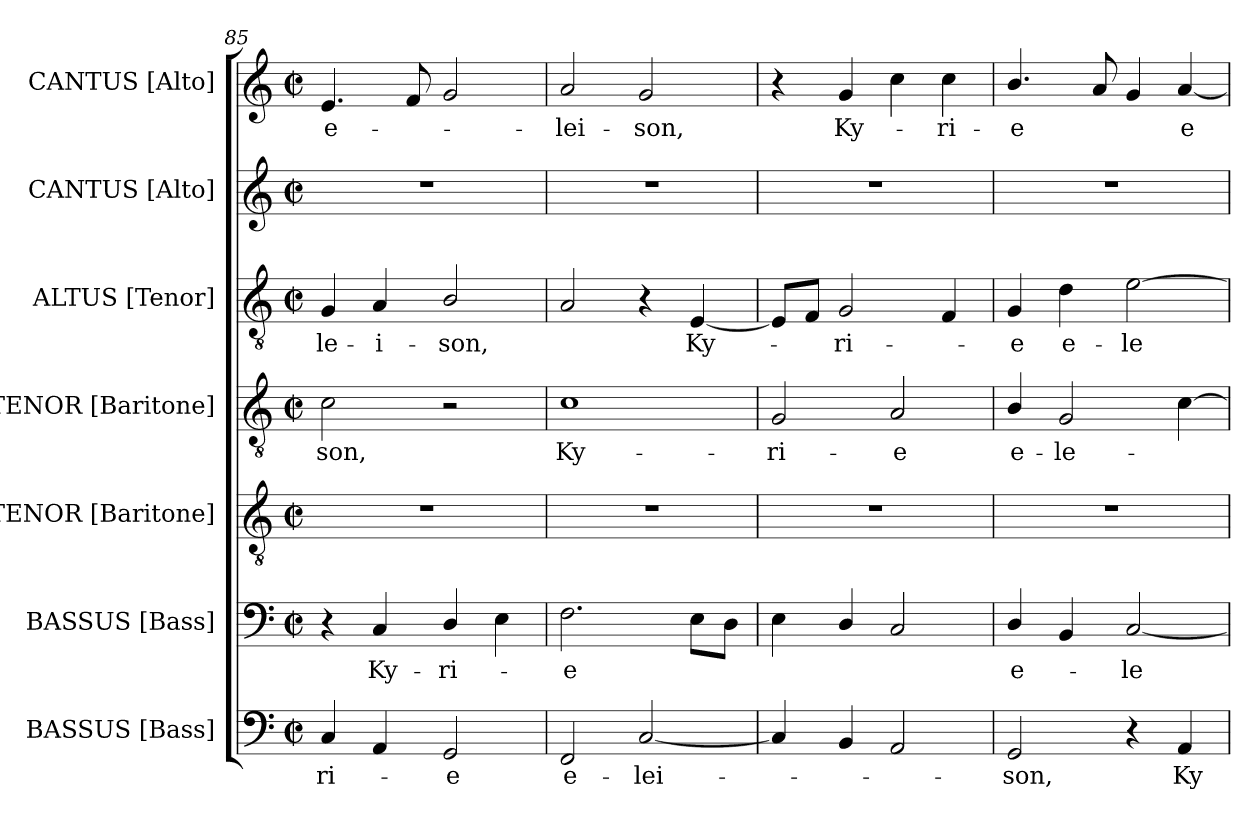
**kern	**text	**kern	**text	**kern	**kern	**text	**kern	**text	**kern	**kern	**text
*part7	*part7	*part6	*part6	*part5	*part4	*part4	*part3	*part3	*part2	*part1	*part1
*staff7	*staff7	*staff6	*staff6	*staff5	*staff4	*staff4	*staff3	*staff3	*staff2	*staff1	*staff1
*I"BASSUS [Bass]	*	*I"BASSUS [Bass]	*	*I"TENOR [Baritone]	*I"TENOR [Baritone]	*	*I"ALTUS [Tenor]	*	*I"CANTUS [Alto]	*I"CANTUS [Alto]	*
*I'B.	*	*I'B.	*	*I'Bar.	*I'Bar.	*	*I'T.	*	*I'A.	*I'A.	*
*clefF4	*	*clefF4	*	*clefGv2	*clefGv2	*	*clefGv2	*	*clefG2	*clefG2	*
*	*	*	*	*ITrd7c12	*ITrd7c12	*	*ITrd7c12	*	*	*	*
*k[]	*	*k[]	*	*k[]	*k[]	*	*k[]	*	*k[]	*k[]	*
*C:	*	*C:	*	*C:	*C:	*	*C:	*	*C:	*C:	*
*M2/2	*	*M2/2	*	*M2/2	*M2/2	*	*M2/2	*	*M2/2	*M2/2	*
*met(c|)	*	*met(c|)	*	*met(c|)	*met(c|)	*	*met(c|)	*	*met(c|)	*met(c|)	*
=85	=85	=85	=85	=85	=85	=85	=85	=85	=85	=85	=85
!	!LO:LY:b:color=#000000	!	!	!	!	!	!	!	!	!	!
!	!	!	!	!	!	!LO:LY:b:color=#000000	!	!	!	!	!
!	!	!	!	!	!	!	!	!LO:LY:b:color=#000000	!	!	!
!	!	!	!	!	!	!	!	!	!	!	!LO:LY:b:color=#000000
4Ci/	-ri-	4r	.	1r	2Ci\	-son,	4GGi/	-le-	1r	4.ei/	e-
!	!	!	!LO:LY:b:color=#000000	!	!	!	!	!	!	!	!
!	!	!	!	!	!	!	!	!LO:LY:b:color=#000000	!	!	!
4AAi/	.	4Ci/	Ky-	.	.	.	4AAi/	-i-	.	.	.
.	.	.	.	.	.	.	.	.	.	8fi/	.
!	!LO:LY:b:color=#000000	!	!	!	!	!	!	!	!	!	!
!	!	!	!LO:LY:b:color=#000000	!	!	!	!	!	!	!	!
!	!	!	!	!	!	!	!	!LO:LY:b:color=#000000	!	!	!
2GGi/	-e	4Di/	-ri-	.	2r	.	2BBi/	-son,	.	2gi/	.
.	.	4Ei\	.	.	.	.	.	.	.	.	.
=86	=86	=86	=86	=86	=86	=86	=86	=86	=86	=86	=86
!	!LO:LY:b:color=#000000	!	!	!	!	!	!	!	!	!	!
!	!	!	!LO:LY:b:color=#000000	!	!	!	!	!	!	!	!
!	!	!	!	!	!	!LO:LY:b:color=#000000	!	!	!	!	!
!	!	!	!	!	!	!	!	!	!	!	!LO:LY:b:color=#000000
2FFi/	e-	2.Fi\	-e	1r	1Ci	Ky-	2AAi/	.	1r	2ai/	-lei-
!	!LO:LY:b:color=#000000	!	!	!	!	!	!	!	!	!	!
!	!	!	!	!	!	!	!	!	!	!	!LO:LY:b:color=#000000
[<2Ci/	-lei-	.	.	.	.	.	4r	.	.	2gi/	-son,
!	!	!	!	!	!	!	!	!LO:LY:b:color=#000000	!	!	!
.	.	8Ei\L	.	.	.	.	[<4EEi/	Ky-	.	.	.
.	.	8Di\J	.	.	.	.	.	.	.	.	.
=87	=87	=87	=87	=87	=87	=87	=87	=87	=87	=87	=87
!	!	!	!	!	!	!LO:LY:b:color=#000000	!	!	!	!	!
4Ci/]	.	4Ei\	.	1r	2GGi/	-ri-	8EEi/L]	.	1r	4r	.
.	.	.	.	.	.	.	8FFi/J	.	.	.	.
!	!	!	!	!	!	!	!	!LO:LY:b:color=#000000	!	!	!
!	!	!	!	!	!	!	!	!	!	!	!LO:LY:b:color=#000000
4BBi/	.	4Di/	.	.	.	.	2GGi/	-ri-	.	4gi/	Ky-
!	!	!	!	!	!	!LO:LY:b:color=#000000	!	!	!	!	!
2AAi/	.	2Ci/	.	.	2AAi/	-e	.	.	.	4cci\	.
!	!	!	!	!	!	!	!	!	!	!	!LO:LY:b:color=#000000
.	.	.	.	.	.	.	4FFi/	.	.	4cci\	-ri-
!!LO:PB:g=z
=88	=88	=88	=88	=88	=88	=88	=88	=88	=88	=88	=88
!	!LO:LY:b:color=#000000	!	!	!	!	!	!	!	!	!	!
!	!	!	!LO:LY:b:color=#000000	!	!	!	!	!	!	!	!
!	!	!	!	!	!	!LO:LY:b:color=#000000	!	!	!	!	!
!	!	!	!	!	!	!	!	!LO:LY:b:color=#000000	!	!	!
!	!	!	!	!	!	!	!	!	!	!	!LO:LY:b:color=#000000
2GGi/	-son,	4Di/	e-	1r	4BBi/	e-	4GGi/	-e	1r	4.bi/	-e
!	!	!	!	!	!	!LO:LY:b:color=#000000	!	!	!	!	!
!	!	!	!	!	!	!	!	!LO:LY:b:color=#000000	!	!	!
.	.	4BBi/	.	.	2GGi/	-le-	4Di\	e-	.	.	.
.	.	.	.	.	.	.	.	.	.	8ai/	.
!	!	!	!LO:LY:b:color=#000000	!	!	!	!	!	!	!	!
!	!	!	!	!	!	!	!	!LO:LY:b:color=#000000	!	!	!
4r	.	[<2Ci/	-le-	.	.	.	[>2Ei\	-le-	.	4gi/	.
!	!LO:LY:b:color=#000000	!	!	!	!	!	!	!	!	!	!
!	!	!	!	!	!	!	!	!	!	!	!LO:LY:b:color=#000000
4AAi/	Ky-	.	.	.	[>4Ci\	.	.	.	.	[<4ai/	e-
=	=	=	=	=	=	=	=	=	=	=	=
*-	*-	*-	*-	*-	*-	*-	*-	*-	*-	*-	*-
